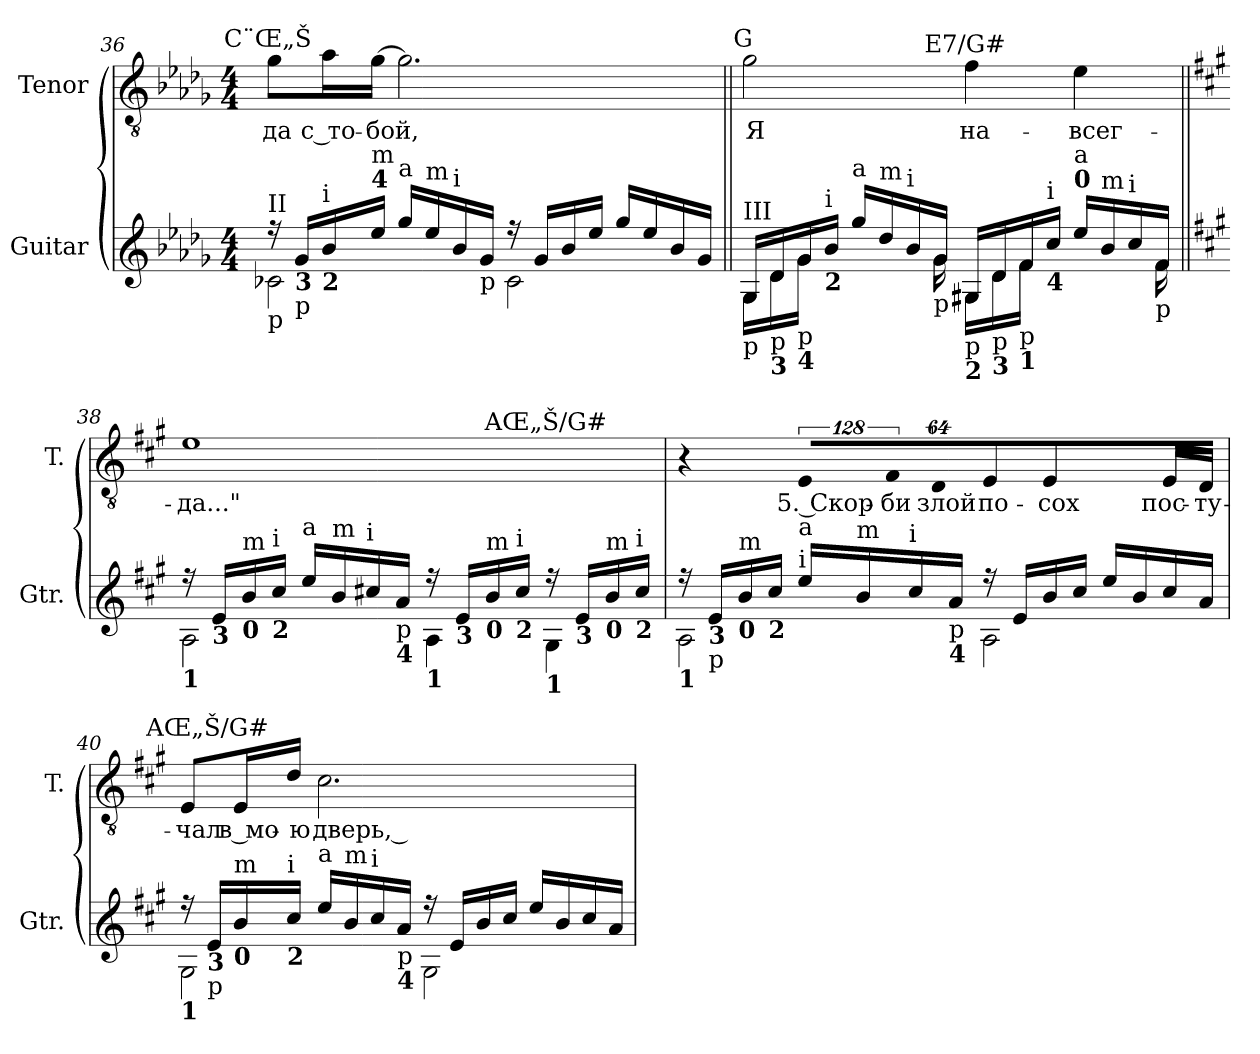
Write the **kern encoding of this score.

**kern	**kern	**text
*part2	*part1	*part1
*staff2	*staff1	*staff1
*I"Guitar	*I"Tenor	*
*I'Gtr.	*I'T.	*
*clefG2	*clefGv2	*
*ITrd7c12	*ITrd7c12	*
*k[b-e-a-d-g-]	*k[b-e-a-d-g-]	*
*D-:	*D-:	*
*M4/4	*M4/4	*
=36	=36	=36
*^	*	*
!	!	!LO:TX:a:cj:t=C¨Œ„Š	!
!LO:TX:a:t=II	!	!	!
!LO:TX:b:t=p	!	!	!
!	!	!	!LO:LY:b:color=#000000
16r	2C-Xi\	8G-i\L	-да
!LO:TX:b:B:t=3	!	!	!
!LO:TX:b:t=p	!	!	!
16G-i/LL	.	.	.
!LO:TX:b:B:t=2	!	!	!
!LO:TX:a:t=i	!	!	!
!	!	!	!LO:LY:b:color=#000000
16B-i/	.	16A-i\L	с то-
!LO:TX:a:B:t=4	!	!	!
!LO:TX:a:t=m	!	!	!
!	!	!	!LO:LY:b:color=#000000
16e-i/JJ	.	[16G-i\JJ	-бой,
!LO:TX:a:t=a	!	!	!
16g-i/LL	.	2.G-i\]	.
!LO:TX:a:t=m	!	!	!
16e-i/	.	.	.
!LO:TX:a:t=i	!	!	!
16B-i/	.	.	.
!LO:TX:b:t=p	!	!	!
16G-i/JJ	.	.	.
16r	2C-i\	.	.
16G-i/LL	.	.	.
16B-i/	.	.	.
16e-i/JJ	.	.	.
16g-i/LL	.	.	.
16e-i/	.	.	.
16B-i/	.	.	.
16G-i/JJ	.	.	.
!!LO:LB:g=z
=37||	=37||	=37||	=37||
*k[]	*	*k[]	*
*a:	*	*a:	*
!	!	!LO:TX:a:cj:t=G	!
!LO:TX:a:t=III	!	!	!
!LO:TX:b:t=p	!	!	!
!	!	!	!LO:LY:b:color=#000000
16GGi/LL	16GGi\LL	2Gi\	Я
!LO:TX:b:t=p	!	!	!
!LO:TX:b:B:t=3	!	!	!
16Di/	16Di\	.	.
!LO:TX:b:t=p	!	!	!
!LO:TX:b:B:t=4	!	!	!
16Gi/	16Gi\JJ	.	.
!LO:TX:b:B:t=2	!	!	!
!LO:TX:a:t=i	!	!	!
16Bi/JJ	16ryy	.	.
!LO:TX:a:t=a	!	!	!
16gi/LL	8ryy	.	.
!LO:TX:a:t=m	!	!	!
16di/	.	.	.
!LO:TX:a:t=i	!	!	!
16Bi/	16ryy	.	.
!LO:TX:b:t=p	!	!	!
16Gi/JJ	16Gi\	.	.
!	!	!LO:TX:a:cj:t=E7/G#	!
!LO:TX:b:t=p	!	!	!
!LO:TX:b:B:t=2	!	!	!
!	!	!	!LO:LY:b:color=#000000
16GG#Xi/LL	16GG#i\LL	4Fi\	на-
!LO:TX:b:t=p	!	!	!
!LO:TX:b:B:t=3	!	!	!
16Di/	16Di\	.	.
!LO:TX:b:t=p	!	!	!
!LO:TX:b:B:t=1	!	!	!
16Fi/	16Fi\JJ	.	.
!LO:TX:b:B:t=4	!	!	!
!LO:TX:a:t=i	!	!	!
16ci/JJ	16ryy	.	.
!LO:TX:a:B:t=0	!	!	!
!LO:TX:a:t=a	!	!	!
!	!	!	!LO:LY:b:color=#000000
16ei/LL	8ryy	4Ei\	-всег-
!LO:TX:a:t=m	!	!	!
16Bi/	.	.	.
!LO:TX:a:t=i	!	!	!
16ci/	16ryy	.	.
!LO:TX:b:t=p	!	!	!
16Fi/JJ	16Fi\	.	.
=38||	=38||	=38||	=38||
*k[f#c#g#]	*	*k[f#c#g#]	*
*A:	*	*A:	*
!	!	!LO:TX:a:cj:t=A	!
!LO:TX:b:B:t=1	!	!	!
!	!	!	!LO:LY:b:color=#000000
*	*	*^	*
16r	2AAi\	1Ei	2.ryy	-да..."
!LO:TX:b:B:t=3	!	!	!	!
16Ei/LL	.	.	.	.
!LO:TX:b:B:t=0	!	!	!	!
!LO:TX:a:t=m	!	!	!	!
16Bi/	.	.	.	.
!LO:TX:b:B:t=2	!	!	!	!
!LO:TX:a:t=i	!	!	!	!
16c#i/JJ	.	.	.	.
!LO:TX:a:t=a	!	!	!	!
16ei/LL	.	.	.	.
!LO:TX:a:t=m	!	!	!	!
16Bi/	.	.	.	.
!LO:TX:a:t=i	!	!	!	!
16c#Xi/	.	.	.	.
!LO:TX:b:t=p	!	!	!	!
!LO:TX:b:B:t=4	!	!	!	!
16Ai/JJ	.	.	.	.
!LO:TX:b:B:t=1	!	!	!	!
16r	4AAi\	.	.	.
!LO:TX:b:B:t=3	!	!	!	!
16Ei/LL	.	.	.	.
!LO:TX:b:B:t=0	!	!	!	!
!LO:TX:a:t=m	!	!	!	!
16Bi/	.	.	.	.
!LO:TX:b:B:t=2	!	!	!	!
!LO:TX:a:t=i	!	!	!	!
16c#i/JJ	.	.	.	.
!	!	!	!LO:TX:a:cj:t=AŒ„Š/G#	!
!LO:TX:b:B:t=1	!	!	!	!
16r	4GG#i\	.	4ryy	.
!LO:TX:b:B:t=3	!	!	!	!
16Ei/LL	.	.	.	.
!LO:TX:b:B:t=0	!	!	!	!
!LO:TX:a:t=m	!	!	!	!
16Bi/	.	.	.	.
!LO:TX:b:B:t=2	!	!	!	!
!LO:TX:a:t=i	!	!	!	!
16c#i/JJ	.	.	.	.
!!LO:PB:g=z
=39	=39	=39	=39	=39
!	!	!LO:TX:a:cj:t=A	!	!
!	!	!LO:TX:a:B:t=5	!	!
!LO:TX:b:B:t=1	!	!	!	!
*	*	*v	*v	*
16r	2AAi\	4r	.
!LO:TX:b:B:t=3	!	!	!
!LO:TX:b:t=p	!	!	!
16Ei/LL	.	.	.
!LO:TX:b:B:t=0	!	!	!
!LO:TX:a:t=m	!	!	!
16Bi/	.	.	.
!LO:TX:b:B:t=2	!	!	!
16c#i/JJ	.	.	.
!	!	!LO:N:vis=8	!
!LO:TX:a:t=i	!	!	!
!LO:TX:a:t=a	!	!	!
!	!	!	!LO:LY:b:color=#000000
16ei/LL	.	1024%85EEi/L	5. Скор-
!LO:TX:a:t=m	!	!	!
16Bi/	.	.	.
!	!	!LO:N:vis=8	!
!	!	!	!LO:LY:b:color=#000000
.	.	1024%85FF#i/	-би
!LO:TX:a:t=i	!	!	!
16c#i/	.	.	.
!	!	!LO:N:vis=8	!
!	!	!	!LO:LY:b:color=#000000
.	.	512%43DDi/J	злой
!LO:TX:b:t=p	!	!	!
!LO:TX:b:B:t=4	!	!	!
16Ai/JJ	.	.	.
!	!	!	!LO:LY:b:color=#000000
16r	2AAi\	8EEi/	по-
16Ei/LL	.	.	.
!	!	!	!LO:LY:b:color=#000000
16Bi/	.	4EEi/	-сох
16c#i/JJ	.	.	.
16ei/LL	.	.	.
16Bi/	.	.	.
!	!	!	!LO:LY:b:color=#000000
16c#i/	.	16EEi/LL	пос-
!	!	!	!LO:LY:b:color=#000000
16Ai/JJ	.	16DDi/JJ	-ту-
=40	=40	=40	=40
!LO:TX:b:B:t=1	!	!	!
!	!	!	!LO:LY:b:color=#000000
*	*	*^	*
16r	2GG#i\	8EEi/L	16ryy	-чал
!	!	!	!LO:TX:a:cj:t=AŒ„Š/G#	!
!LO:TX:b:B:t=3	!	!	!	!
!LO:TX:b:t=p	!	!	!	!
16Ei/LL	.	.	2...ryy	.
!LO:TX:b:B:t=0	!	!	!	!
!LO:TX:a:t=m	!	!	!	!
!	!	!	!	!LO:LY:b:color=#000000
16Bi/	.	16EEi/L	.	в мо-
!LO:TX:b:B:t=2	!	!	!	!
!LO:TX:a:t=i	!	!	!	!
!	!	!	!	!LO:LY:b:color=#000000
16c#i/JJ	.	16Di/JJ	.	-ю
!LO:TX:a:t=a	!	!	!	!
!	!	!	!	!LO:LY:b:color=#000000
16ei/LL	.	2.C#i\	.	дверь, --
!LO:TX:a:t=m	!	!	!	!
16Bi/	.	.	.	.
!LO:TX:a:t=i	!	!	!	!
16c#i/	.	.	.	.
!LO:TX:b:t=p	!	!	!	!
!LO:TX:b:B:t=4	!	!	!	!
16Ai/JJ	.	.	.	.
16r	2GG#i\	.	.	.
16Ei/LL	.	.	.	.
16Bi/	.	.	.	.
16c#i/JJ	.	.	.	.
16ei/LL	.	.	.	.
16Bi/	.	.	.	.
16c#i/	.	.	.	.
16Ai/JJ	.	.	.	.
*v	*v	*	*	*
*	*v	*v	*
=	=	=
*-	*-	*-
